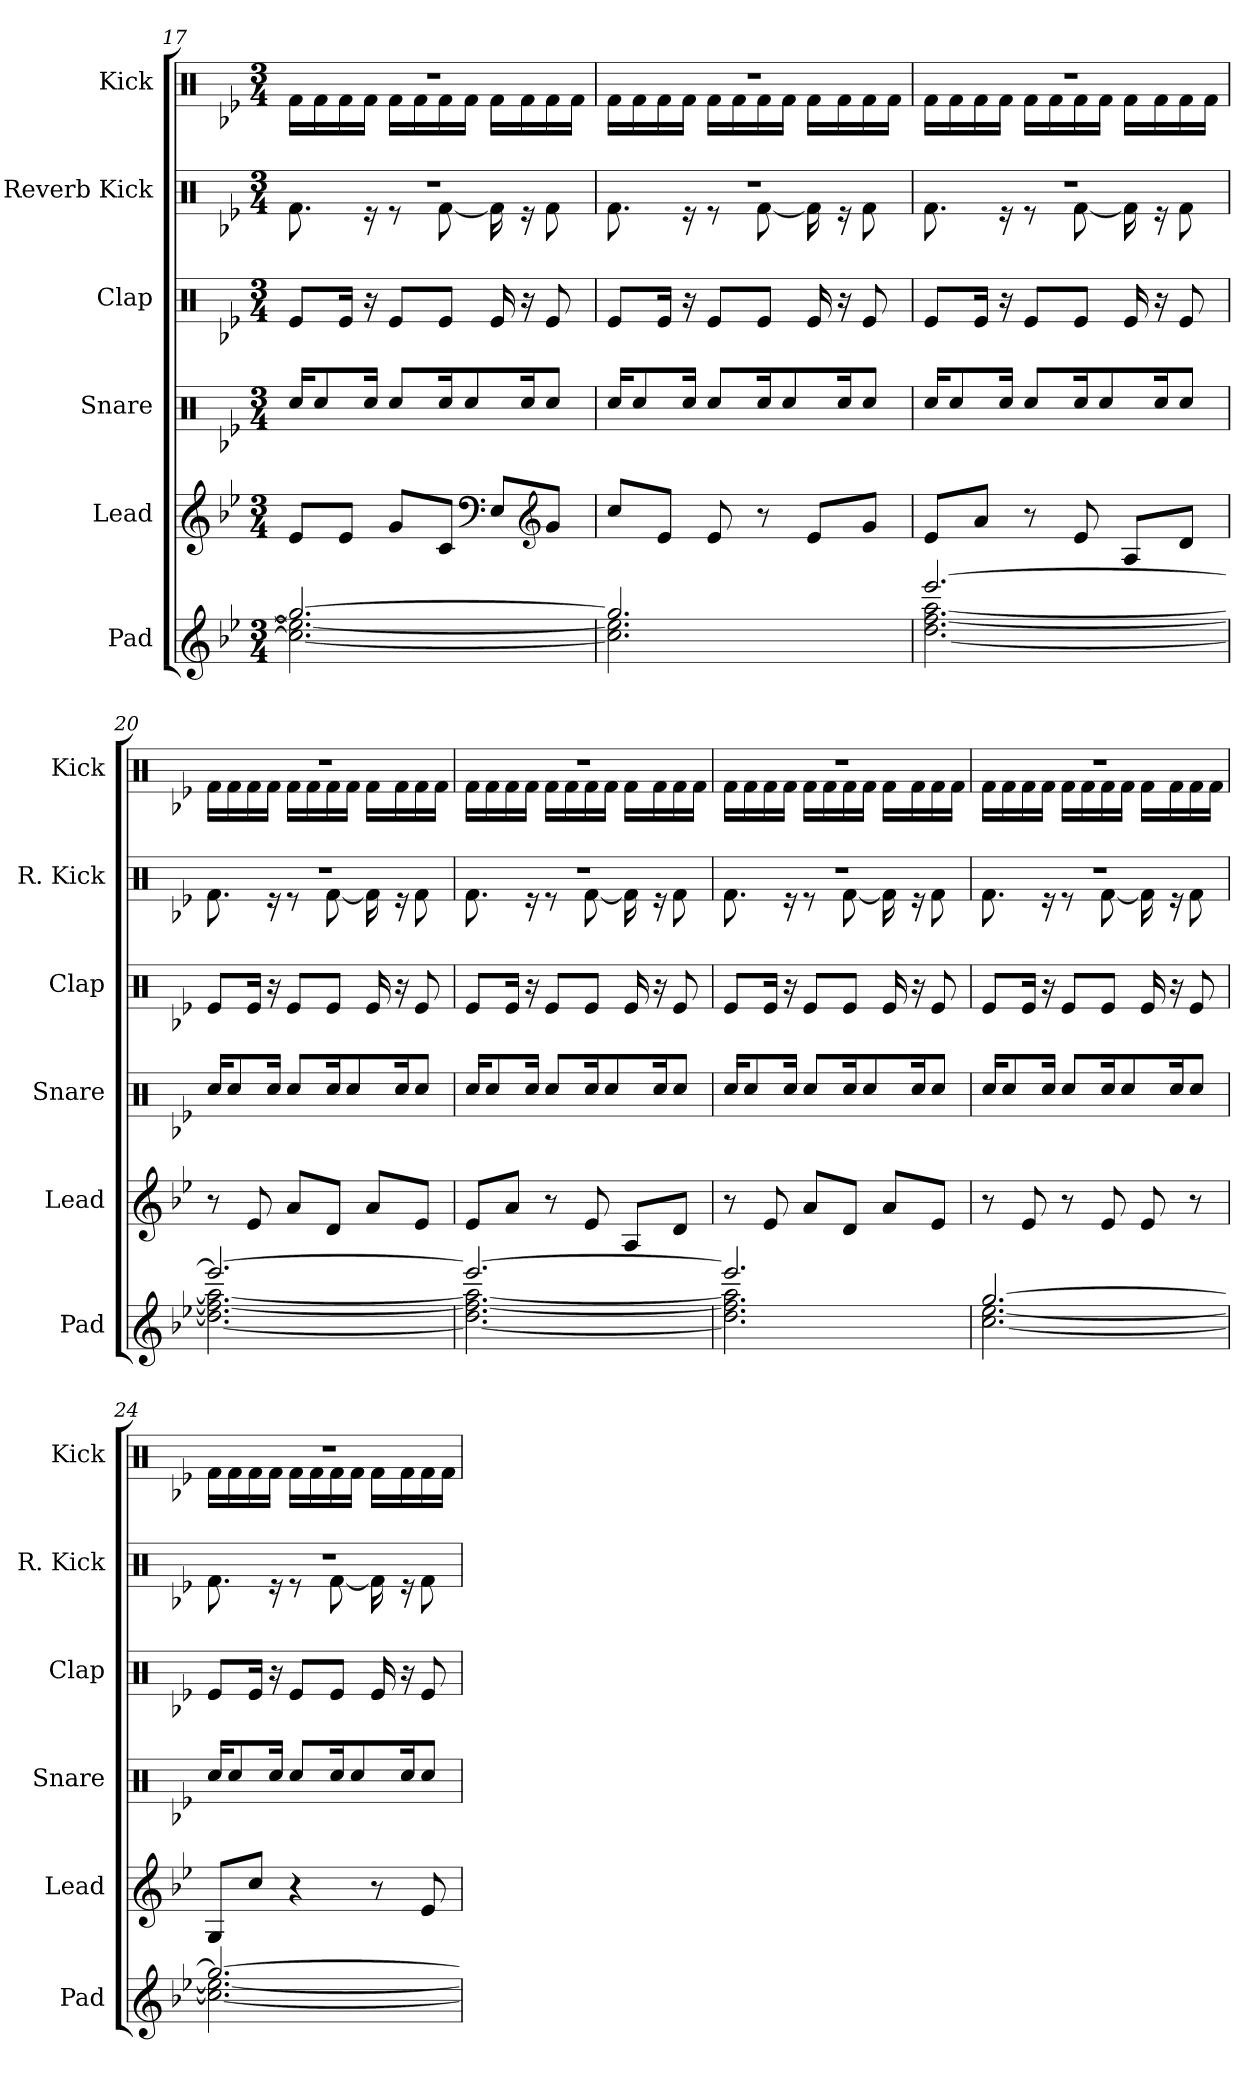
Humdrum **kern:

**kern	**kern	**kern	**kern	**kern	**kern
*part6	*part5	*part4	*part3	*part2	*part1
*staff6	*staff5	*staff4	*staff3	*staff2	*staff1
*I"Pad	*I"Lead	*I"Snare	*I"Clap	*I"Reverb Kick	*I"Kick
*I'Pad	*I'Lead	*I'Snare	*I'Clap	*I'R. Kick	*I'Kick
!!LO:LB:g=z
*clefG2	*clefG2	*clefX	*clefX	*clefX	*clefX
*k[b-e-]	*k[b-e-]	*k[b-e-]	*k[b-e-]	*k[b-e-]	*k[b-e-]
*M3/4	*M3/4	*M3/4	*M3/4	*M3/4	*M3/4
=17	=17	=17	=17	=17	=17
*^	*	*	*	*^	*^
2.gg/_	2.cc\_ 2.ee-\_	8e-/L	16Rcc/KL	8Re/L	2.r	8.Rf\	2.r	16Rf\LL
.	.	.	8Rcc/	.	.	.	.	16Rf\
.	.	8e-/J	.	16Re/Jk	.	.	.	16Rf\
.	.	.	16Rcc/Jk	16r	.	16r	.	16Rf\JJ
.	.	8g/L	8Rcc/L	8Re/L	.	8r	.	16Rf\LL
.	.	.	.	.	.	.	.	16Rf\
.	.	8c/J	16Rcc/K	8Re/J	.	[8Rf\	.	16Rf\
.	.	.	8Rcc/	.	.	.	.	16Rf\JJ
*	*	*clefF4	*	*	*	*	*	*
.	.	8E-/L	.	16Re/	.	16Rf\]	.	16Rf\LL
.	.	.	16Rcc/K	16r	.	16r	.	16Rf\
*	*	*clefG2	*	*	*	*	*	*
.	.	8g/J	8Rcc/J	8Re/	.	8Rf\	.	16Rf\
.	.	.	.	.	.	.	.	16Rf\JJ
=18	=18	=18	=18	=18	=18	=18	=18	=18
2.gg/]	2.cc\] 2.ee-\]	8cc/L	16Rcc/KL	8Re/L	2.r	8.Rf\	2.r	16Rf\LL
.	.	.	8Rcc/	.	.	.	.	16Rf\
.	.	8e-/J	.	16Re/Jk	.	.	.	16Rf\
.	.	.	16Rcc/Jk	16r	.	16r	.	16Rf\JJ
.	.	8e-/	8Rcc/L	8Re/L	.	8r	.	16Rf\LL
.	.	.	.	.	.	.	.	16Rf\
.	.	8r	16Rcc/K	8Re/J	.	[8Rf\	.	16Rf\
.	.	.	8Rcc/	.	.	.	.	16Rf\JJ
.	.	8e-/L	.	16Re/	.	16Rf\]	.	16Rf\LL
.	.	.	16Rcc/K	16r	.	16r	.	16Rf\
.	.	8g/J	8Rcc/J	8Re/	.	8Rf\	.	16Rf\
.	.	.	.	.	.	.	.	16Rf\JJ
=19	=19	=19	=19	=19	=19	=19	=19	=19
[2.eee-/	[2.dd\ [2.ff\ [2.aa\	8e-/L	16Rcc/KL	8Re/L	2.r	8.Rf\	2.r	16Rf\LL
.	.	.	8Rcc/	.	.	.	.	16Rf\
.	.	8a/J	.	16Re/Jk	.	.	.	16Rf\
.	.	.	16Rcc/Jk	16r	.	16r	.	16Rf\JJ
.	.	8r	8Rcc/L	8Re/L	.	8r	.	16Rf\LL
.	.	.	.	.	.	.	.	16Rf\
.	.	8e-/	16Rcc/K	8Re/J	.	[8Rf\	.	16Rf\
.	.	.	8Rcc/	.	.	.	.	16Rf\JJ
.	.	8A/L	.	16Re/	.	16Rf\]	.	16Rf\LL
.	.	.	16Rcc/K	16r	.	16r	.	16Rf\
.	.	8d/J	8Rcc/J	8Re/	.	8Rf\	.	16Rf\
.	.	.	.	.	.	.	.	16Rf\JJ
!!LO:PB:g=z	!!
=20	=20	=20	=20	=20	=20	=20	=20	=20
2.eee-/_	2.dd\_ 2.ff\_ 2.aa\_	8r	16Rcc/KL	8Re/L	2.r	8.Rf\	2.r	16Rf\LL
.	.	.	8Rcc/	.	.	.	.	16Rf\
.	.	8e-/	.	16Re/Jk	.	.	.	16Rf\
.	.	.	16Rcc/Jk	16r	.	16r	.	16Rf\JJ
.	.	8a/L	8Rcc/L	8Re/L	.	8r	.	16Rf\LL
.	.	.	.	.	.	.	.	16Rf\
.	.	8d/J	16Rcc/K	8Re/J	.	[8Rf\	.	16Rf\
.	.	.	8Rcc/	.	.	.	.	16Rf\JJ
.	.	8a/L	.	16Re/	.	16Rf\]	.	16Rf\LL
.	.	.	16Rcc/K	16r	.	16r	.	16Rf\
.	.	8e-/J	8Rcc/J	8Re/	.	8Rf\	.	16Rf\
.	.	.	.	.	.	.	.	16Rf\JJ
=21	=21	=21	=21	=21	=21	=21	=21	=21
2.eee-/_	2.dd\_ 2.ff\_ 2.aa\_	8e-/L	16Rcc/KL	8Re/L	2.r	8.Rf\	2.r	16Rf\LL
.	.	.	8Rcc/	.	.	.	.	16Rf\
.	.	8a/J	.	16Re/Jk	.	.	.	16Rf\
.	.	.	16Rcc/Jk	16r	.	16r	.	16Rf\JJ
.	.	8r	8Rcc/L	8Re/L	.	8r	.	16Rf\LL
.	.	.	.	.	.	.	.	16Rf\
.	.	8e-/	16Rcc/K	8Re/J	.	[8Rf\	.	16Rf\
.	.	.	8Rcc/	.	.	.	.	16Rf\JJ
.	.	8A/L	.	16Re/	.	16Rf\]	.	16Rf\LL
.	.	.	16Rcc/K	16r	.	16r	.	16Rf\
.	.	8d/J	8Rcc/J	8Re/	.	8Rf\	.	16Rf\
.	.	.	.	.	.	.	.	16Rf\JJ
=22	=22	=22	=22	=22	=22	=22	=22	=22
2.eee-/]	2.dd\] 2.ff\] 2.aa\]	8r	16Rcc/KL	8Re/L	2.r	8.Rf\	2.r	16Rf\LL
.	.	.	8Rcc/	.	.	.	.	16Rf\
.	.	8e-/	.	16Re/Jk	.	.	.	16Rf\
.	.	.	16Rcc/Jk	16r	.	16r	.	16Rf\JJ
.	.	8a/L	8Rcc/L	8Re/L	.	8r	.	16Rf\LL
.	.	.	.	.	.	.	.	16Rf\
.	.	8d/J	16Rcc/K	8Re/J	.	[8Rf\	.	16Rf\
.	.	.	8Rcc/	.	.	.	.	16Rf\JJ
.	.	8a/L	.	16Re/	.	16Rf\]	.	16Rf\LL
.	.	.	16Rcc/K	16r	.	16r	.	16Rf\
.	.	8e-/J	8Rcc/J	8Re/	.	8Rf\	.	16Rf\
.	.	.	.	.	.	.	.	16Rf\JJ
!!LO:LB:g=z	!!
=23	=23	=23	=23	=23	=23	=23	=23	=23
[2.gg/	[2.cc\ [2.ee-\	8r	16Rcc/KL	8Re/L	2.r	8.Rf\	2.r	16Rf\LL
.	.	.	8Rcc/	.	.	.	.	16Rf\
.	.	8e-/	.	16Re/Jk	.	.	.	16Rf\
.	.	.	16Rcc/Jk	16r	.	16r	.	16Rf\JJ
.	.	8r	8Rcc/L	8Re/L	.	8r	.	16Rf\LL
.	.	.	.	.	.	.	.	16Rf\
.	.	8e-/	16Rcc/K	8Re/J	.	[8Rf\	.	16Rf\
.	.	.	8Rcc/	.	.	.	.	16Rf\JJ
.	.	8e-/	.	16Re/	.	16Rf\]	.	16Rf\LL
.	.	.	16Rcc/K	16r	.	16r	.	16Rf\
.	.	8r	8Rcc/J	8Re/	.	8Rf\	.	16Rf\
.	.	.	.	.	.	.	.	16Rf\JJ
=24	=24	=24	=24	=24	=24	=24	=24	=24
2.gg/_	2.cc\_ 2.ee-\_	8G/L	16Rcc/KL	8Re/L	2.r	8.Rf\	2.r	16Rf\LL
.	.	.	8Rcc/	.	.	.	.	16Rf\
.	.	8cc/J	.	16Re/Jk	.	.	.	16Rf\
.	.	.	16Rcc/Jk	16r	.	16r	.	16Rf\JJ
.	.	4r	8Rcc/L	8Re/L	.	8r	.	16Rf\LL
.	.	.	.	.	.	.	.	16Rf\
.	.	.	16Rcc/K	8Re/J	.	[8Rf\	.	16Rf\
.	.	.	8Rcc/	.	.	.	.	16Rf\JJ
.	.	8r	.	16Re/	.	16Rf\]	.	16Rf\LL
.	.	.	16Rcc/K	16r	.	16r	.	16Rf\
.	.	8e-/	8Rcc/J	8Re/	.	8Rf\	.	16Rf\
.	.	.	.	.	.	.	.	16Rf\JJ
*	*	*	*	*	*v	*v	*	*
*v	*v	*	*	*	*	*v	*v
=	=	=	=	=	=
*-	*-	*-	*-	*-	*-
